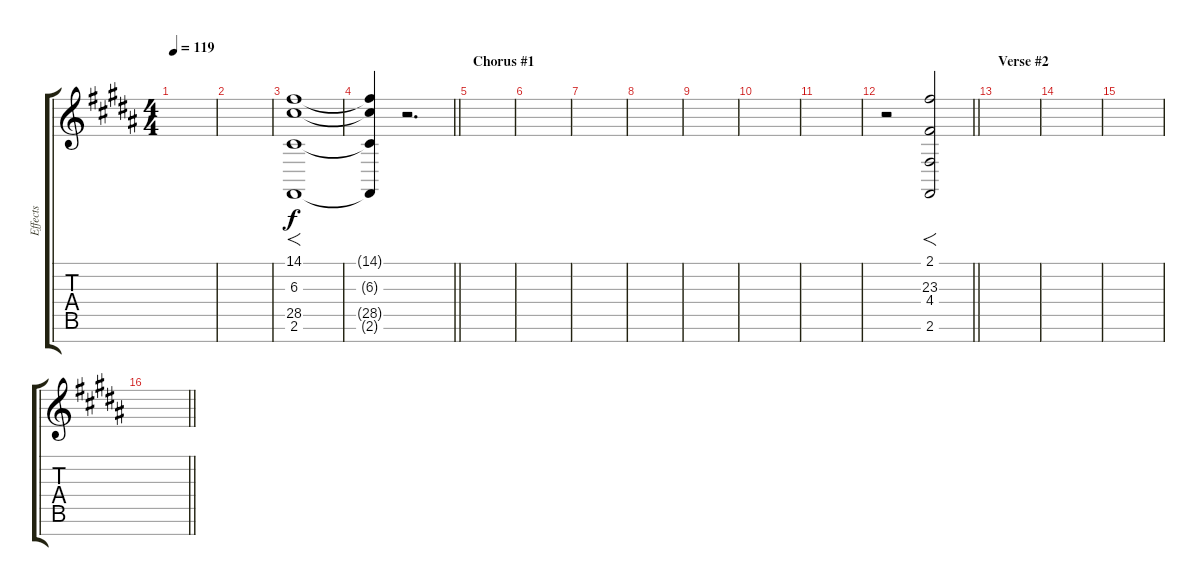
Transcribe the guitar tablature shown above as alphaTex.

\track ("Effects" "Effects") {instrument fx8scifi}
\staff {score tabs}
\tuning (E4 B3 G3 D3 A2 E2 B1) {hide}
\ts (4 4)
\tempo 119
\clef g2
\ks b
|
|
(14.1 6.3 28.5 2.6).1{f} |
\barLineRight lightlight
(14.1{t} 6.3{t} 28.5{t} 2.6{t}).4 r.2{d} |
\section ("" "Chorus #1")
|
|
|
|
|
|
|
\barLineRight lightlight
r.2 (2.1 23.3 4.4 2.6).2{f} |
\section ("" "Verse #2")
|
|
|
\barLineRight lightlight
